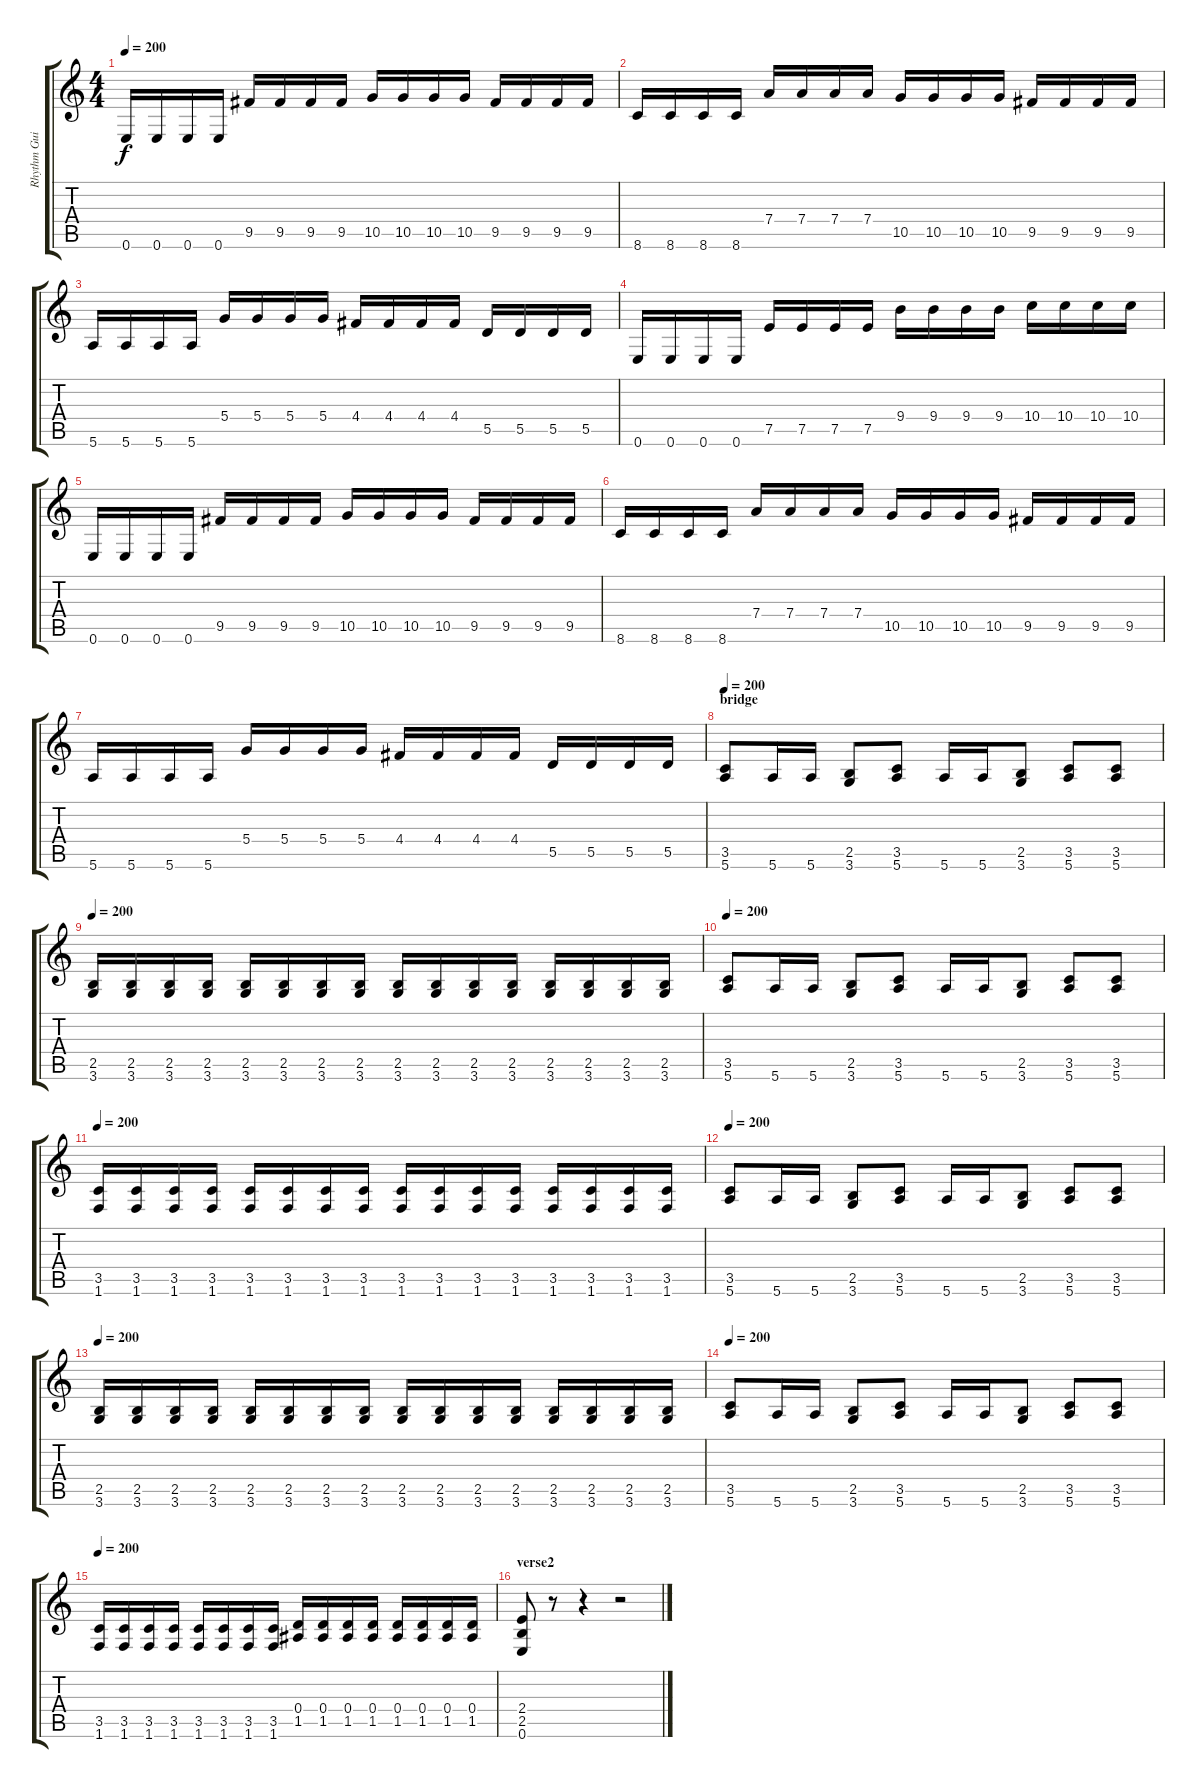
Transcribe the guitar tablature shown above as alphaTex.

\track ("Rhythm Guitar" "Rhythm Gui") {instrument distortionguitar}
\staff {score tabs}
\tuning (E4 B3 G3 D3 A2 E2) {hide}
\ts (4 4)
\tempo 200
\clef g2
\ks c
0.6.16{dy f} 0.6.16 0.6.16 0.6.16 9.5.16 9.5.16 9.5.16 9.5.16 10.5.16 10.5.16 10.5.16 10.5.16 9.5.16 9.5.16 9.5.16 9.5.16 |
8.6.16 8.6.16 8.6.16 8.6.16 7.4.16 7.4.16 7.4.16 7.4.16 10.5.16 10.5.16 10.5.16 10.5.16 9.5.16 9.5.16 9.5.16 9.5.16 |
5.6.16 5.6.16 5.6.16 5.6.16 5.4.16 5.4.16 5.4.16 5.4.16 4.4.16 4.4.16 4.4.16 4.4.16 5.5.16 5.5.16 5.5.16 5.5.16 |
0.6.16 0.6.16 0.6.16 0.6.16 7.5.16 7.5.16 7.5.16 7.5.16 9.4.16 9.4.16 9.4.16 9.4.16 10.4.16 10.4.16 10.4.16 10.4.16 |
0.6.16 0.6.16 0.6.16 0.6.16 9.5.16 9.5.16 9.5.16 9.5.16 10.5.16 10.5.16 10.5.16 10.5.16 9.5.16 9.5.16 9.5.16 9.5.16 |
8.6.16 8.6.16 8.6.16 8.6.16 7.4.16 7.4.16 7.4.16 7.4.16 10.5.16 10.5.16 10.5.16 10.5.16 9.5.16 9.5.16 9.5.16 9.5.16 |
5.6.16 5.6.16 5.6.16 5.6.16 5.4.16 5.4.16 5.4.16 5.4.16 4.4.16 4.4.16 4.4.16 4.4.16 5.5.16 5.5.16 5.5.16 5.5.16 |
\section ("" "bridge")
\tempo 200
(3.5 5.6).8 5.6.16 5.6.16 (2.5 3.6).8 (3.5 5.6).8 5.6.16 5.6.16 (2.5 3.6).8 (3.5 5.6).8 (3.5 5.6).8 |
\tempo 200
(2.5 3.6).16 (2.5 3.6).16 (2.5 3.6).16 (2.5 3.6).16 (2.5 3.6).16 (2.5 3.6).16 (2.5 3.6).16 (2.5 3.6).16 (2.5 3.6).16 (2.5 3.6).16 (2.5 3.6).16 (2.5 3.6).16 (2.5 3.6).16 (2.5 3.6).16 (2.5 3.6).16 (2.5 3.6).16 |
\tempo 200
(3.5 5.6).8 5.6.16 5.6.16 (2.5 3.6).8 (3.5 5.6).8 5.6.16 5.6.16 (2.5 3.6).8 (3.5 5.6).8 (3.5 5.6).8 |
\tempo 200
(3.5 1.6).16 (3.5 1.6).16 (3.5 1.6).16 (3.5 1.6).16 (3.5 1.6).16 (3.5 1.6).16 (3.5 1.6).16 (3.5 1.6).16 (3.5 1.6).16 (3.5 1.6).16 (3.5 1.6).16 (3.5 1.6).16 (3.5 1.6).16 (3.5 1.6).16 (3.5 1.6).16 (3.5 1.6).16 |
\tempo 200
(3.5 5.6).8 5.6.16 5.6.16 (2.5 3.6).8 (3.5 5.6).8 5.6.16 5.6.16 (2.5 3.6).8 (3.5 5.6).8 (3.5 5.6).8 |
\tempo 200
(2.5 3.6).16 (2.5 3.6).16 (2.5 3.6).16 (2.5 3.6).16 (2.5 3.6).16 (2.5 3.6).16 (2.5 3.6).16 (2.5 3.6).16 (2.5 3.6).16 (2.5 3.6).16 (2.5 3.6).16 (2.5 3.6).16 (2.5 3.6).16 (2.5 3.6).16 (2.5 3.6).16 (2.5 3.6).16 |
\tempo 200
(3.5 5.6).8 5.6.16 5.6.16 (2.5 3.6).8 (3.5 5.6).8 5.6.16 5.6.16 (2.5 3.6).8 (3.5 5.6).8 (3.5 5.6).8 |
\tempo 200
(3.5 1.6).16 (3.5 1.6).16 (3.5 1.6).16 (3.5 1.6).16 (3.5 1.6).16 (3.5 1.6).16 (3.5 1.6).16 (3.5 1.6).16 (0.4 1.5).16 (0.4 1.5).16 (0.4 1.5).16 (0.4 1.5).16 (0.4 1.5).16 (0.4 1.5).16 (0.4 1.5).16 (0.4 1.5).16 |
\section ("" "verse2")
(2.4 2.5 0.6).8 r.8 r.4 r.2
